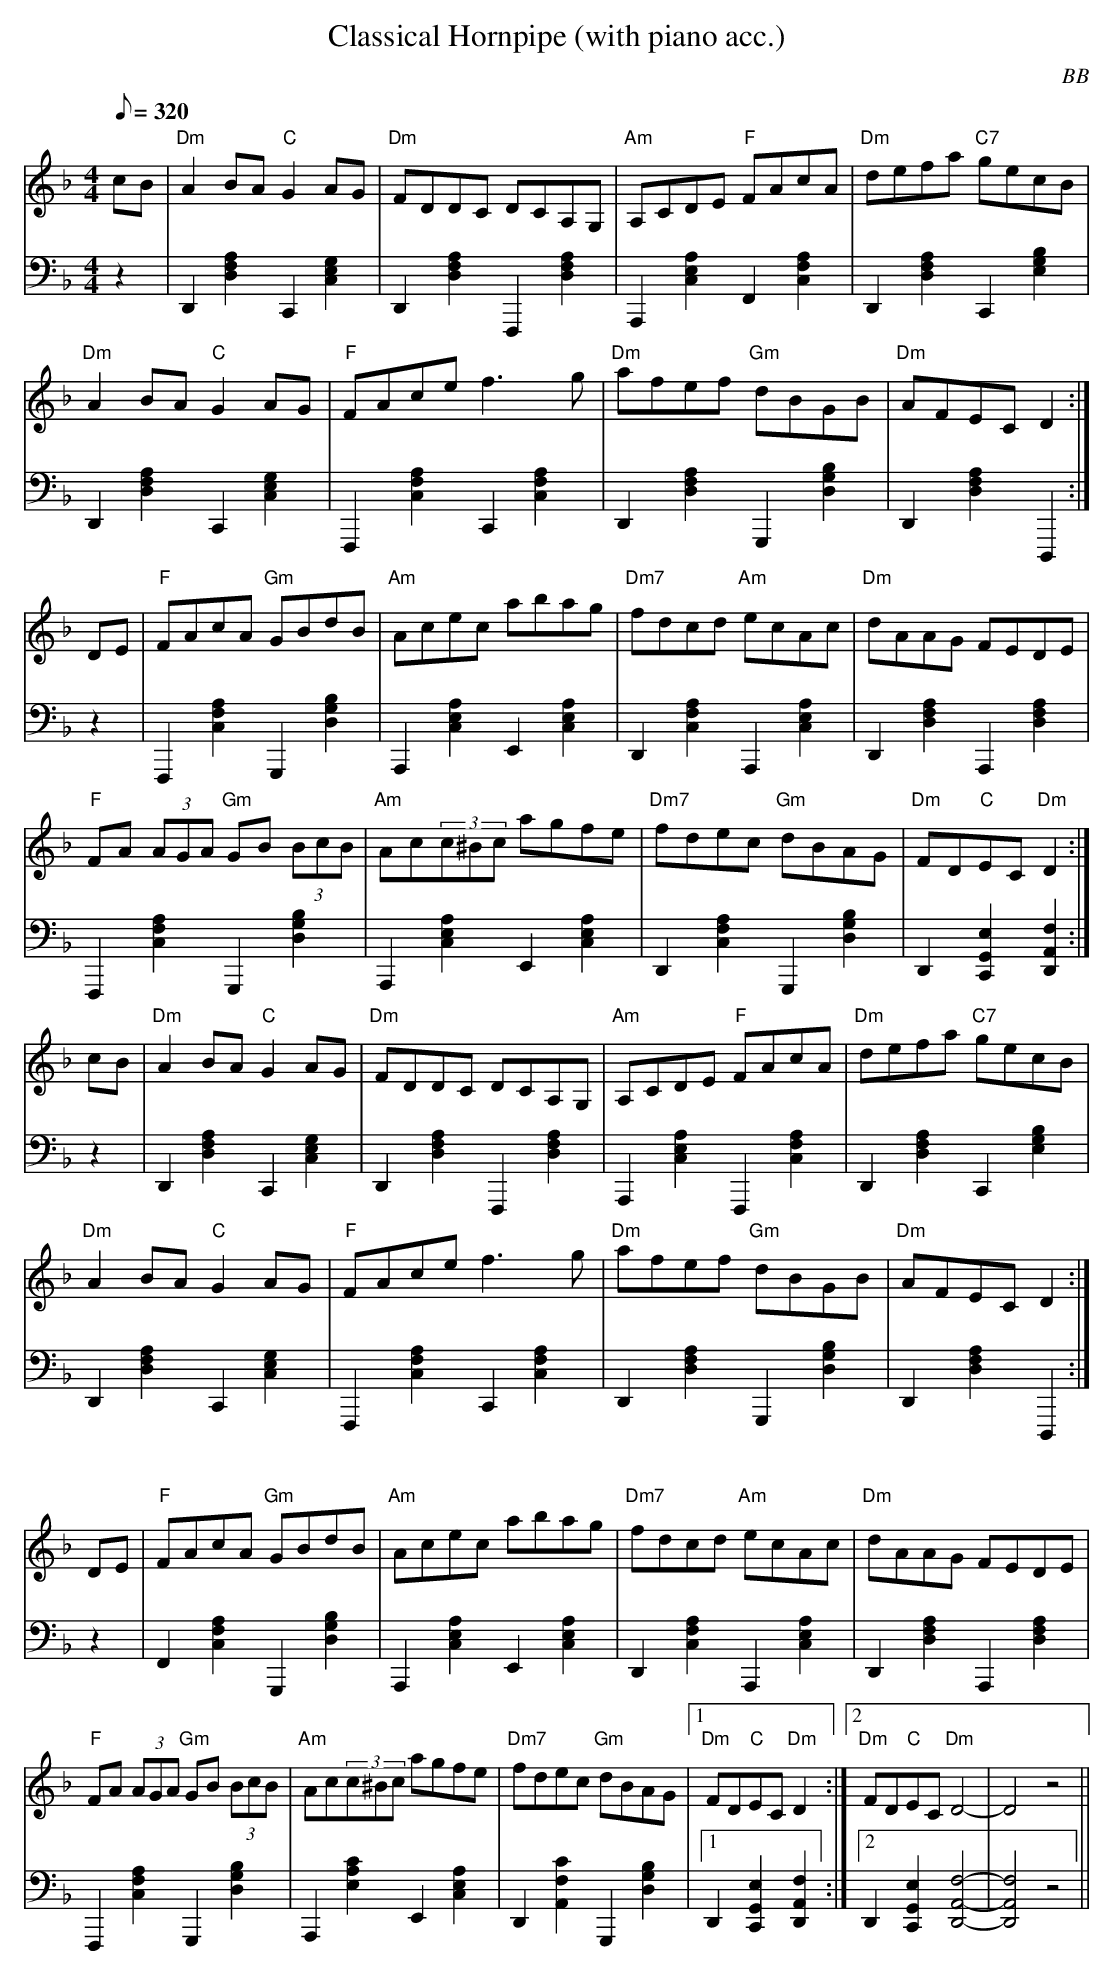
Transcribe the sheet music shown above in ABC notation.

X:1
T: Classical Hornpipe (with piano acc.)
C: BB
Q: 1/8=320
M: 4/4
L: 1/8
V: 1 program 1 110 %fiddle
V: 2 volume = 70 program 1 01 clef=bass m=D
K: Dm
[V:1] cB|"Dm"A2 BA "C"G2 AG|"Dm"FDDC DCA,G,|"Am"A,CDE "F"FAcA|"Dm"defa "C7"gecB |
[V:2] z2|D,2[D2A2F2]C,2[C2G2E2]|D,2[D2A2F2]F,,2[D2F2A2]|A,,2[A2E2C2]F,2[F2C2A2]|\
D,2[D2A2F2]C,2[G2E2B2]|
[V:1] "Dm"A2 BA "C"G2 AG|"F"FAce f3 g|"Dm"afef "Gm"dBGB|"Dm"AFEC D2 :|
[V:2] D,2[D2A2F2]C,2[C2G2E2]|F,,2[F2C2A2]C,2[F2C2A2]|D,2[D2A2F2]G,,2[G2D2B2]|\
D,2[A2F2D2]D,,2:|
[V:1] DE|"F"FAcA "Gm"GBdB|"Am"Acec abag|"Dm7"fdcd "Am"ecAc|"Dm"dAAG FEDE |
[V:2] z2|F,,2[F2C2A2]G,,2[G2D2B2]|A,,2[A2E2C2]E,2[A2E2C2]|D,2[A2F2C2]A,,2[A2E2C2]|\
D,2[D2A2F2]A,,2[D2F2A2]|
[V:1] "F"FA (3AGA "Gm"GB (3BcB|"Am"Ac(3c^Bc agfe|"Dm7"fdec "Gm"dBAG| "Dm"FD"C"EC "Dm"D2 :|
[V:2] F,,2[F2C2A2]G,,2[G2D2B2]|A,,2[A2E2C2]E,2[A2E2C2]|D,2[A2F2C2]G,,2[G2D2B2]|\
[D,2][C,2G,2E2][D,2A,2F2]:|
[V:1] cB|"Dm"A2 BA "C"G2 AG|"Dm"FDDC DCA,G,|"Am"A,CDE "F"FAcA|"Dm"defa "C7"gecB |
[V:2] z2|D,2[D2A2F2]C,2[C2G2E2]|D,2[D2A2F2]F,,2[D2F2A2]|A,,2[A2E2C2]F,,2[F2C2A2]|\
D,2[D2A2F2]C,2[G2E2B2]|
[V:1] "Dm"A2 BA "C"G2 AG|"F"FAce f3 g|"Dm"afef "Gm"dBGB|"Dm"AFEC D2 :|
[V:2] D,2[D2A2F2]C,2[C2G2E2]|F,,2[F2C2A2]C,2[F2C2A2]|D,2[D2A2F2]G,,2[G2D2B2]|\
D,2[A2F2D2]D,,2:|
[V:1] DE|"F"FAcA "Gm"GBdB|"Am"Acec abag|"Dm7"fdcd "Am"ecAc|"Dm"dAAG FEDE |
[V:2] z2|F,2[F2C2A2]G,,2[G2D2B2]|A,,2[A2E2C2]E,2[A2E2C2]|D,2[A2F2C2]A,,2[A2E2C2]|\
D,2[D2A2F2]A,,2[D2F2A2]|
[V:1] "F"FA (3AGA "Gm"GB (3BcB|"Am"Ac(3c^Bc agfe|"Dm7"fdec "Gm"dBAG|1 "Dm"FD"C"EC "Dm"D2 :|\
[2 "Dm"FD"C"EC "Dm"D4-|D4 z4||
[V:2] F,,2[F2C2A2]G,,2[G2D2B2]|A,,2[A2E2c2]E,2[A2E2C2]|D,2[A,2F2c2]G,,2[G2D2B2]|\
[1 [D,2][C,2G,2E2][D,2A,2F2]:|2 [D,2][C,2G,2E2][D,4-A,4-F4-]|[D,4A,4F4] z4||
